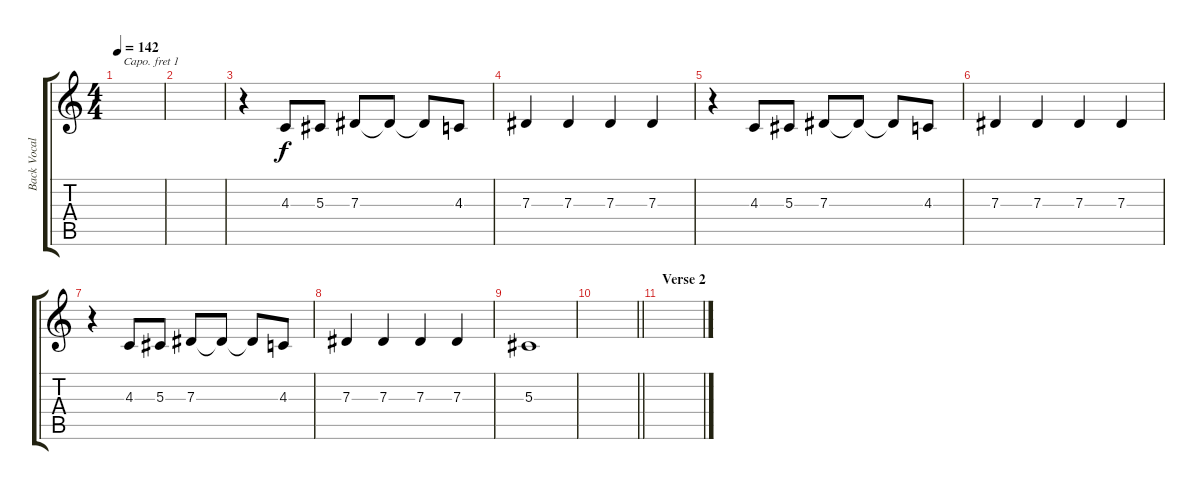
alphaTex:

\track ("Back Vocal" "Back Vocal") {instrument lead2sawtooth}
\staff {score tabs}
\capo 1
\tuning (E4 B3 G3 D3 A2 E2) {hide}
\ts (4 4)
\tempo 142
\clef g2
\ks c
|
|
r.4 4.3.8 5.3.8 7.3.8 7.3{t}.8 7.3{t}.8 4.3.8 |
7.3.4 7.3.4 7.3.4 7.3.4 |
r.4 4.3.8 5.3.8 7.3.8 7.3{t}.8 7.3{t}.8 4.3.8 |
7.3.4 7.3.4 7.3.4 7.3.4 |
r.4 4.3.8 5.3.8 7.3.8 7.3{t}.8 7.3{t}.8 4.3.8 |
7.3.4 7.3.4 7.3.4 7.3.4 |
5.3.1 |
\barLineRight lightlight
|
\section ("" "Verse 2")
